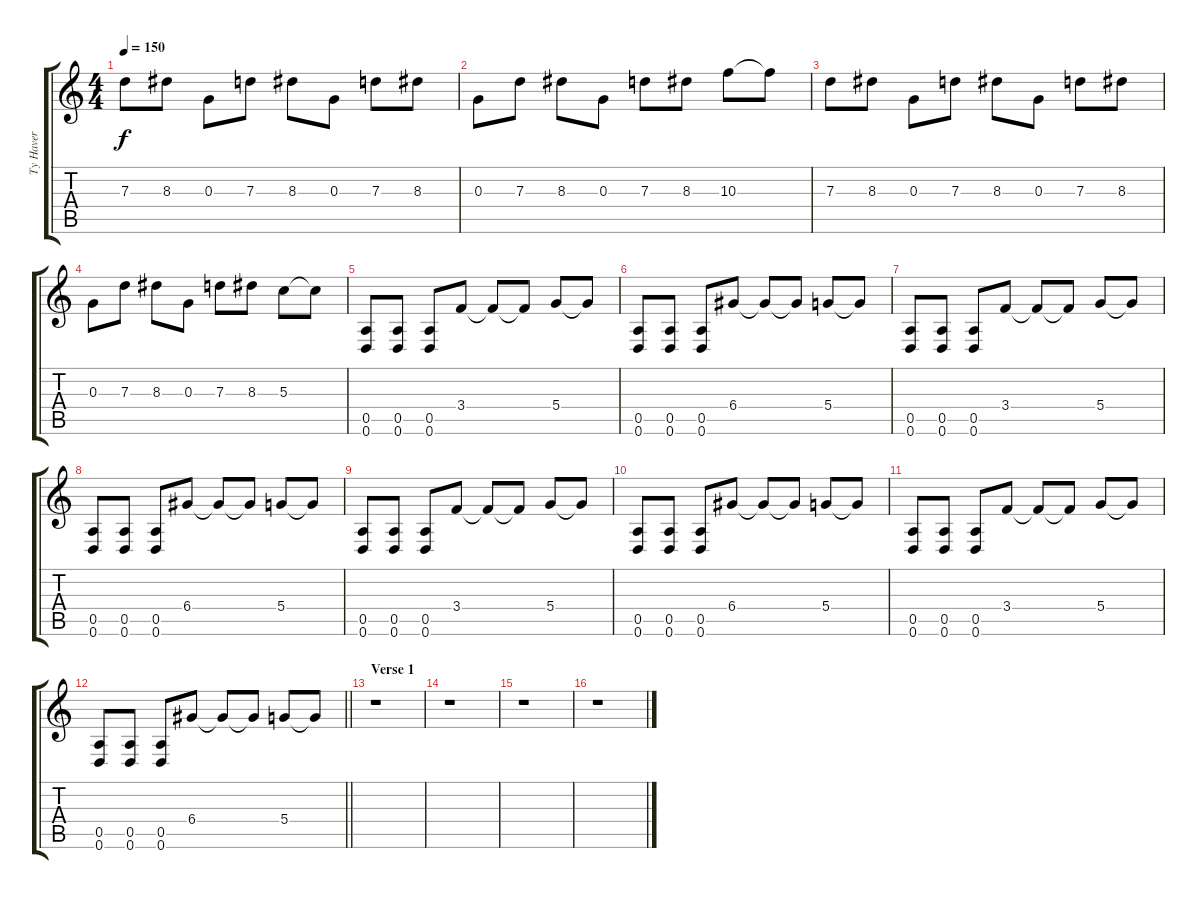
\track ("Ty Haver" "Ty Haver") {instrument distortionguitar}
\staff {score tabs}
\tuning (E4 B3 G3 D3 A2 D2) {hide}
\ts (4 4)
\tempo 150
\clef g2
\ks c
7.3.8{dy f} 8.3.8 0.3.8 7.3.8 8.3.8 0.3.8 7.3.8 8.3.8 |
0.3.8 7.3.8 8.3.8 0.3.8 7.3.8 8.3.8 10.3.8 10.3{t}.8 |
7.3.8 8.3.8 0.3.8 7.3.8 8.3.8 0.3.8 7.3.8 8.3.8 |
0.3.8 7.3.8 8.3.8 0.3.8 7.3.8 8.3.8 5.3.8 5.3{t}.8 |
(0.5 0.6).8 (0.5 0.6).8 (0.5 0.6).8 3.4.8 3.4{t}.8 3.4{t}.8 5.4.8 5.4{t}.8 |
(0.5 0.6).8 (0.5 0.6).8 (0.5 0.6).8 6.4.8 6.4{t}.8 6.4{t}.8 5.4.8 5.4{t}.8 |
(0.5 0.6).8 (0.5 0.6).8 (0.5 0.6).8 3.4.8 3.4{t}.8 3.4{t}.8 5.4.8 5.4{t}.8 |
(0.5 0.6).8 (0.5 0.6).8 (0.5 0.6).8 6.4.8 6.4{t}.8 6.4{t}.8 5.4.8 5.4{t}.8 |
(0.5 0.6).8 (0.5 0.6).8 (0.5 0.6).8 3.4.8 3.4{t}.8 3.4{t}.8 5.4.8 5.4{t}.8 |
(0.5 0.6).8 (0.5 0.6).8 (0.5 0.6).8 6.4.8 6.4{t}.8 6.4{t}.8 5.4.8 5.4{t}.8 |
(0.5 0.6).8 (0.5 0.6).8 (0.5 0.6).8 3.4.8 3.4{t}.8 3.4{t}.8 5.4.8 5.4{t}.8 |
\barLineRight lightlight
(0.5 0.6).8 (0.5 0.6).8 (0.5 0.6).8 6.4.8 6.4{t}.8 6.4{t}.8 5.4.8 5.4{t}.8 |
\section ("" "Verse 1")
r.1 |
r.1 |
r.1 |
r.1
